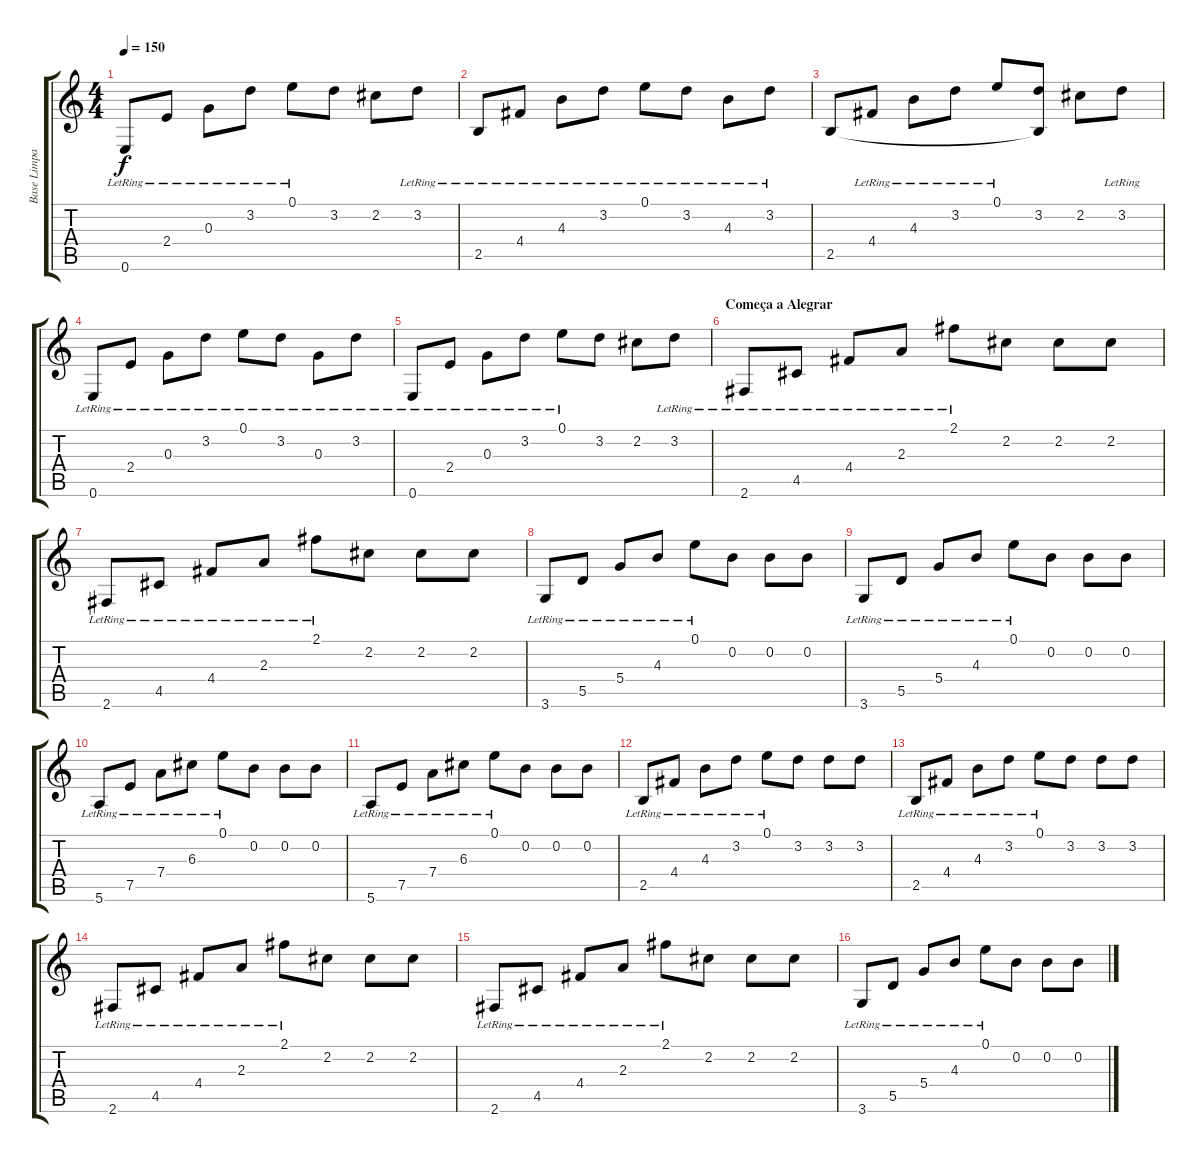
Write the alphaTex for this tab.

\track ("Base Limpa" "Base Limpa") {instrument electricguitarclean}
\staff {score tabs}
\tuning (E4 B3 G3 D3 A2 E2) {hide}
\ts (4 4)
\tempo 150
\clef g2
\ks c
0.6{lr}.8{dy f} 2.4{lr}.8 0.3{lr}.8 3.2{lr}.8 0.1{lr}.8 3.2.8 2.2.8 3.2{lr}.8 |
2.5{lr}.8 4.4{lr}.8 4.3{lr}.8 3.2{lr}.8 0.1{lr}.8 3.2{lr}.8 4.3{lr}.8 3.2{lr}.8 |
2.5.8 4.4{lr}.8 4.3{lr}.8 3.2{lr}.8 0.1{lr}.8 (3.2 2.5{t}).8 2.2.8 3.2{lr}.8 |
0.6{lr}.8 2.4{lr}.8 0.3{lr}.8 3.2{lr}.8 0.1{lr}.8 3.2{lr}.8 0.3{lr}.8 3.2{lr}.8 |
0.6{lr}.8 2.4{lr}.8 0.3{lr}.8 3.2{lr}.8 0.1{lr}.8 3.2.8 2.2.8 3.2{lr}.8 |
\section ("" "Começa a Alegrar")
2.6{lr}.8 4.5{lr}.8 4.4{lr}.8 2.3{lr}.8 2.1{lr}.8 2.2.8 2.2.8 2.2.8 |
2.6{lr}.8 4.5{lr}.8 4.4{lr}.8 2.3{lr}.8 2.1{lr}.8 2.2.8 2.2.8 2.2.8 |
3.6{lr}.8 5.5{lr}.8 5.4{lr}.8 4.3{lr}.8 0.1{lr}.8 0.2.8 0.2.8 0.2.8 |
3.6{lr}.8 5.5{lr}.8 5.4{lr}.8 4.3{lr}.8 0.1{lr}.8 0.2.8 0.2.8 0.2.8 |
5.6{lr}.8 7.5{lr}.8 7.4{lr}.8 6.3{lr}.8 0.1{lr}.8 0.2.8 0.2.8 0.2.8 |
5.6{lr}.8 7.5{lr}.8 7.4{lr}.8 6.3{lr}.8 0.1{lr}.8 0.2.8 0.2.8 0.2.8 |
2.5{lr}.8 4.4{lr}.8 4.3{lr}.8 3.2{lr}.8 0.1{lr}.8 3.2.8 3.2.8 3.2.8 |
2.5{lr}.8 4.4{lr}.8 4.3{lr}.8 3.2{lr}.8 0.1{lr}.8 3.2.8 3.2.8 3.2.8 |
2.6{lr}.8 4.5{lr}.8 4.4{lr}.8 2.3{lr}.8 2.1{lr}.8 2.2.8 2.2.8 2.2.8 |
2.6{lr}.8 4.5{lr}.8 4.4{lr}.8 2.3{lr}.8 2.1{lr}.8 2.2.8 2.2.8 2.2.8 |
3.6{lr}.8 5.5{lr}.8 5.4{lr}.8 4.3{lr}.8 0.1{lr}.8 0.2.8 0.2.8 0.2.8
